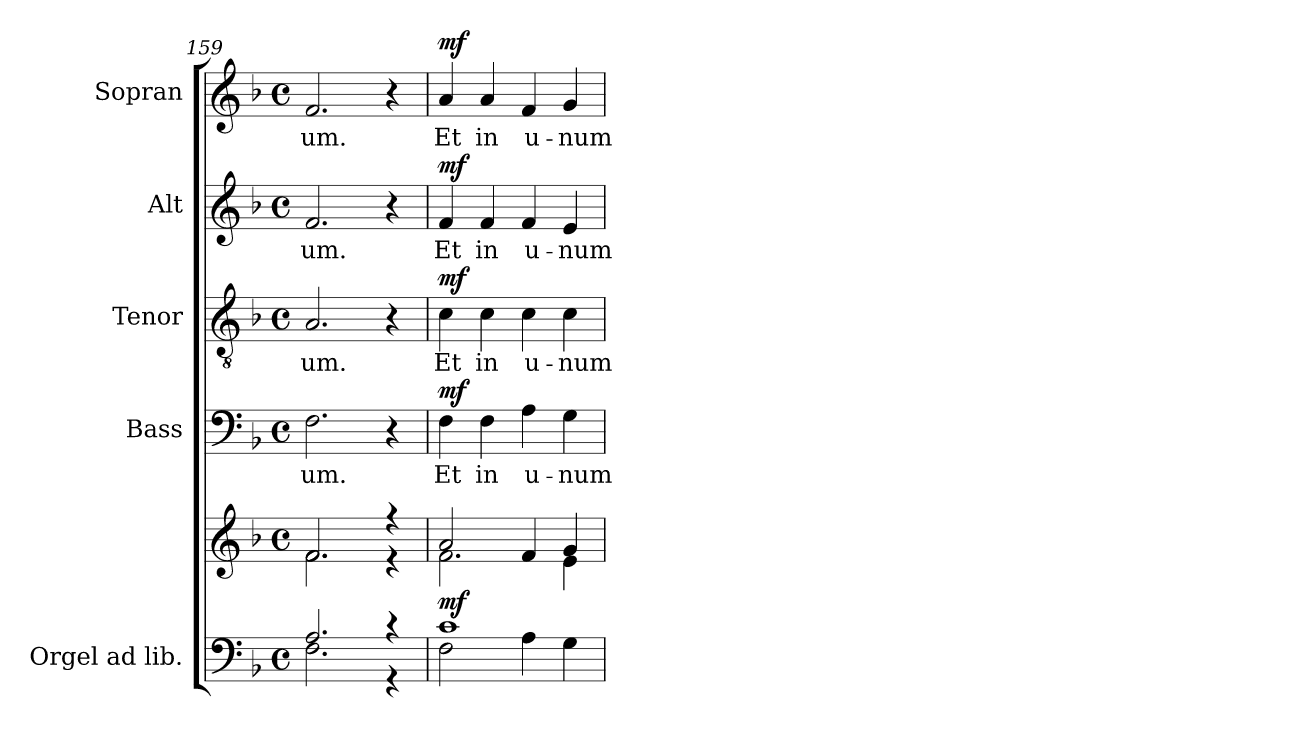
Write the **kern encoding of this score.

**kern	**kern	**dynam	**kern	**text	**dynam	**kern	**text	**dynam	**kern	**text	**dynam	**kern	**text	**dynam
*part5	*part5	*part5	*part4	*part4	*part4	*part3	*part3	*part3	*part2	*part2	*part2	*part1	*part1	*part1
*staff6	*staff5	*staff5/6	*staff4	*staff4	*staff4	*staff3	*staff3	*staff3	*staff2	*staff2	*staff2	*staff1	*staff1	*staff1
*I"Orgel ad lib.	*	*	*I"Bass	*	*	*I"Tenor	*	*	*I"Alt	*	*	*I"Sopran	*	*
*	*	*	*I'B.	*	*	*I'T.	*	*	*I'A.	*	*	*I'S.	*	*
*clefF4	*clefG2	*	*clefF4	*	*	*clefGv2	*	*	*clefG2	*	*	*clefG2	*	*
*k[b-]	*k[b-]	*	*k[b-]	*	*	*k[b-]	*	*	*k[b-]	*	*	*k[b-]	*	*
*F:	*F:	*	*F:	*	*	*F:	*	*	*F:	*	*	*F:	*	*
*M4/4	*M4/4	*	*M4/4	*	*	*M4/4	*	*	*M4/4	*	*	*M4/4	*	*
*met(c)	*met(c)	*	*met(c)	*	*	*met(c)	*	*	*met(c)	*	*	*met(c)	*	*
=159	=159	=159	=159	=159	=159	=159	=159	=159	=159	=159	=159	=159	=159	=159
*^	*^	*	*	*	*	*	*	*	*	*	*	*	*	*
!	!	!	!	!	!	!LO:LY:b	!	!	!LO:LY:b	!	!	!LO:LY:b	!	!	!LO:LY:b	!
2.A/	2.F\	2.f/	2.f\	.	2.F\	-um.	.	2.A/	-um.	.	2.f/	-um.	.	2.f/	-um.	.
4r	4r	4r	4r	.	4r	.	.	4r	.	.	4r	.	.	4r	.	.
=160	=160	=160	=160	=160	=160	=160	=160	=160	=160	=160	=160	=160	=160	=160	=160	=160
!	!	!	!	!LO:DY:b	!	!LO:LY:b	!LO:DY:a	!	!LO:LY:b	!LO:DY:a	!	!LO:LY:b	!LO:DY:a	!	!LO:LY:b	!LO:DY:a
1c	2F\	2a/	2.f\	mf	4F\	Et	mf	4c\	Et	mf	4f/	Et	mf	4a/	Et	mf
!	!	!	!	!	!	!LO:LY:b	!	!	!LO:LY:b	!	!	!LO:LY:b	!	!	!LO:LY:b	!
.	.	.	.	.	4F\	in	.	4c\	in	.	4f/	in	.	4a/	in	.
!	!	!	!	!	!	!LO:LY:b	!	!	!LO:LY:b	!	!	!LO:LY:b	!	!	!LO:LY:b	!
.	4A\	4f/	.	.	4A\	u-	.	4c\	u-	.	4f/	u-	.	4f/	u-	.
!	!	!	!	!	!	!LO:LY:b	!	!	!LO:LY:b	!	!	!LO:LY:b	!	!	!LO:LY:b	!
.	4G\	4g/	4e\	.	4G\	-num	.	4c\	-num	.	4e/	-num	.	4g/	-num	.
*v	*v	*	*	*	*	*	*	*	*	*	*	*	*	*	*	*
*	*v	*v	*	*	*	*	*	*	*	*	*	*	*	*	*
=	=	=	=	=	=	=	=	=	=	=	=	=	=	=
*-	*-	*-	*-	*-	*-	*-	*-	*-	*-	*-	*-	*-	*-	*-
